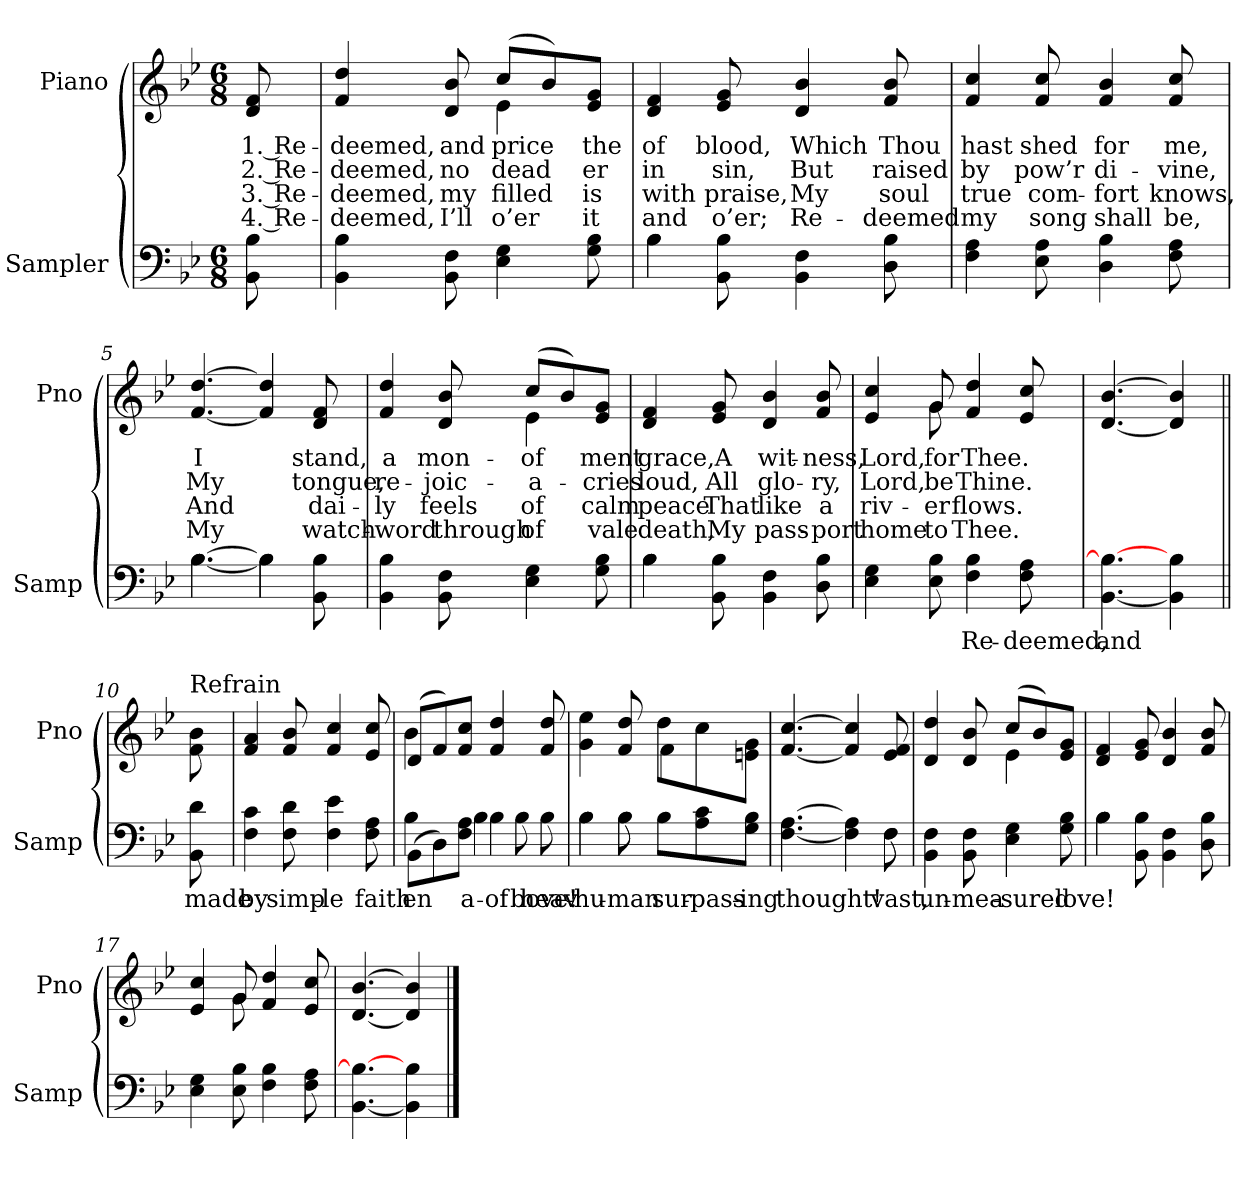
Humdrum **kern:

**kern	**text	**kern	**text	**text	**text	**text
*part2	*part2	*part1	*part1	*part1	*part1	*part1
*staff2	*staff2	*staff1	*staff1	*staff1	*staff1	*staff1
*I"Sampler	*	*I"Piano	*	*	*	*
*I'Samp	*	*I'Pno	*	*	*	*
*clefF4	*	*clefG2	*	*	*	*
*k[b-e-]	*	*k[b-e-]	*	*	*	*
*B-:	*	*B-:	*	*	*	*
*M6/8	*	*M6/8	*	*	*	*
=1	=1	=1	=1	=1	=1	=1
8BB- 8B-	.	8d 8f	1. Re-	2. Re-	3. Re-	4. Re-
=2	=2	=2	=2	=2	=2	=2
*	*	*^	*	*	*	*
4BB- 4B-	.	4f 4dd	4.ryy	-deemed,	-deemed,	-deemed,	-deemed,
8BB- 8F	.	8d 8b-	.	and	no	my	I’ll
4E- 4G	.	(8cc/L	4e-	price	dead	filled	o’er
.	.	8b-/)	.	.	.	.	.
8G 8B-	.	8e-/ 8g/J	8ryy	the	-er	is	it
*	*	*v	*v	*	*	*	*
=3	=3	=3	=3	=3	=3	=3
*^	*	*	*	*	*	*
4B-\	4B-	.	4d 4f	of	in	with	and
8BB- 8B-	2ryy	.	8e- 8g	blood,	sin,	praise,	o’er;
4BB- 4F	.	.	4d 4b-	Which	But	My	Re-
8D 8B-	.	.	8f 8b-	Thou	raised	soul	-deemed
*v	*v	*	*	*	*	*	*
=4	=4	=4	=4	=4	=4	=4
4F 4A	.	4f 4cc	hast	by	true	my
8E- 8A	.	8f 8cc	shed	pow’r	com-	song
4D 4B-	.	4f 4b-	for	di-	-fort	shall
8F 8A	.	8f 8cc	me,	-vine,	knows,	be,
=5	=5	=5	=5	=5	=5	=5
*^	*	*	*	*	*	*
[4.B-\	[4.B-	.	[4.f [4.dd	I	My	And	My
4B-\]	4B-]	.	4f] 4dd]	.	.	.	.
8BB- 8B-	8ryy	.	8d 8f	stand,	tongue,	dai-	watch-
*v	*v	*	*	*	*	*	*
=6	=6	=6	=6	=6	=6	=6
*	*	*^	*	*	*	*
4BB- 4B-	.	4f 4dd	4.ryy	a	re-	-ly	-word
8BB- 8F	.	8d 8b-	.	mon-	-joic-	feels	through
4E- 4G	.	(8cc/L	4e-	of	a-	of	of
.	.	8b-/)	.	.	.	.	.
8G 8B-	.	8e-/ 8g/J	8ryy	-ment	cries	calm	vale
*	*	*v	*v	*	*	*	*
=7	=7	=7	=7	=7	=7	=7
*^	*	*	*	*	*	*
4B-\	4B-	.	4d 4f	grace,	-loud,	peace	death,
8BB- 8B-	2ryy	.	8e- 8g	A	All	That	My
4BB- 4F	.	.	4d 4b-	wit-	glo-	like	pass-
8D 8B-	.	.	8f 8b-	-ness,	-ry,	a	-port
*v	*v	*	*	*	*	*	*
=8	=8	=8	=8	=8	=8	=8
*	*	*^	*	*	*	*
4E- 4G	.	4e- 4cc	4ryy	Lord,	Lord,	riv-	home
8E- 8B-	.	8g/	8g	for	be	-er	to
4F 4B-	Re-	4f 4dd	4.ryy	Thee.	Thine.	flows.	Thee.
8F 8A	-deemed,	8e- 8cc	.	.	.	.	.
*	*	*v	*v	*	*	*	*
=9	=9	=9	=9	=9	=9	=9
[4.BB- 4.B-_	and	[4.d [4.b-	.	.	.	.
4BB-] 4B-	.	4d] 4b-]	.	.	.	.
=10||	=10||	=10||	=10||	=10||	=10||	=10||
!	!	!LO:TX:t=Refrain	!	!	!	!
8BB- 8d	made	8f\ 8b-\	.	.	.	.
=11	=11	=11	=11	=11	=11	=11
4F 4c	by	4f 4a	.	.	.	.
8F 8d	simp-	8f 8b-	.	.	.	.
4F 4e-	-le	4f 4cc	.	.	.	.
8F 8A	faith	8e- 8cc	.	.	.	.
=12	=12	=12	=12	=12	=12	=12
*^	*	*^	*	*	*	*
(8BB-\L	4B-	-en	(8d/L	4b-	.	.	.	.
8D\)	.	.	8f/)	.	.	.	.	.
8F\ 8A\J	4B-	a-	8f/ 8cc/J	2ryy	.	.	.	.
4B-\	.	of	4f 4dd	.	.	.	.	.
.	8B-	-bove!	.	.	.	.	.	.
8B-\	8ryy	heav-	8f 8dd	.	.	.	.	.
=13	=13	=13	=13	=13	=13	=13	=13	=13
4B-\	4B-	hu-	4g 4ee-	4.ryy	.	.	.	.
8B-\	8B-	-man	8f 8dd	.	.	.	.	.
8B-\L	4.ryy	sur-	8dd\L	4f	.	.	.	.
8A\ 8c\	.	-pass-	8cc\	.	.	.	.	.
8G\ 8B-\J	.	-ing	8en\ 8g\J	8ryy	.	.	.	.
*	*	*	*v	*v	*	*	*	*
=14	=14	=14	=14	=14	=14	=14	=14
[4.F [4.A	8ryy	thought!	[4.f [4.cc	.	.	.	.
*v	*v	*	*	*	*	*	*
4F] 4A]	.	4f] 4cc]	.	.	.	.
*^	*	*	*	*	*	*
8F\	8F	vast,	8e- 8f	.	.	.	.
*v	*v	*	*	*	*	*	*
=15	=15	=15	=15	=15	=15	=15
*	*	*^	*	*	*	*
4BB- 4F	un-	4d 4dd	4.ryy	.	.	.	.
8BB- 8F	-mea-	8d 8b-	.	.	.	.	.
4E- 4G	-sured	(8cc/L	4e-	.	.	.	.
.	.	8b-/)	.	.	.	.	.
8G 8B-	love!	8e-/ 8g/J	8ryy	.	.	.	.
*	*	*v	*v	*	*	*	*
=16	=16	=16	=16	=16	=16	=16
*^	*	*	*	*	*	*
4B-\	4B-	.	4d 4f	.	.	.	.
8BB- 8B-	2ryy	.	8e- 8g	.	.	.	.
4BB- 4F	.	.	4d 4b-	.	.	.	.
8D 8B-	.	.	8f 8b-	.	.	.	.
*v	*v	*	*	*	*	*	*
=17	=17	=17	=17	=17	=17	=17
*	*	*^	*	*	*	*
4E- 4G	.	4e- 4cc	4ryy	.	.	.	.
8E- 8B-	.	8g/	8g	.	.	.	.
4F 4B-	.	4f 4dd	4.ryy	.	.	.	.
8F 8A	.	8e- 8cc	.	.	.	.	.
*	*	*v	*v	*	*	*	*
=18	=18	=18	=18	=18	=18	=18
[4.BB- 4.B-_	.	[4.d [4.b-	.	.	.	.
4BB-] 4B-	.	4d] 4b-]	.	.	.	.
==	==	==	==	==	==	==
*-	*-	*-	*-	*-	*-	*-
